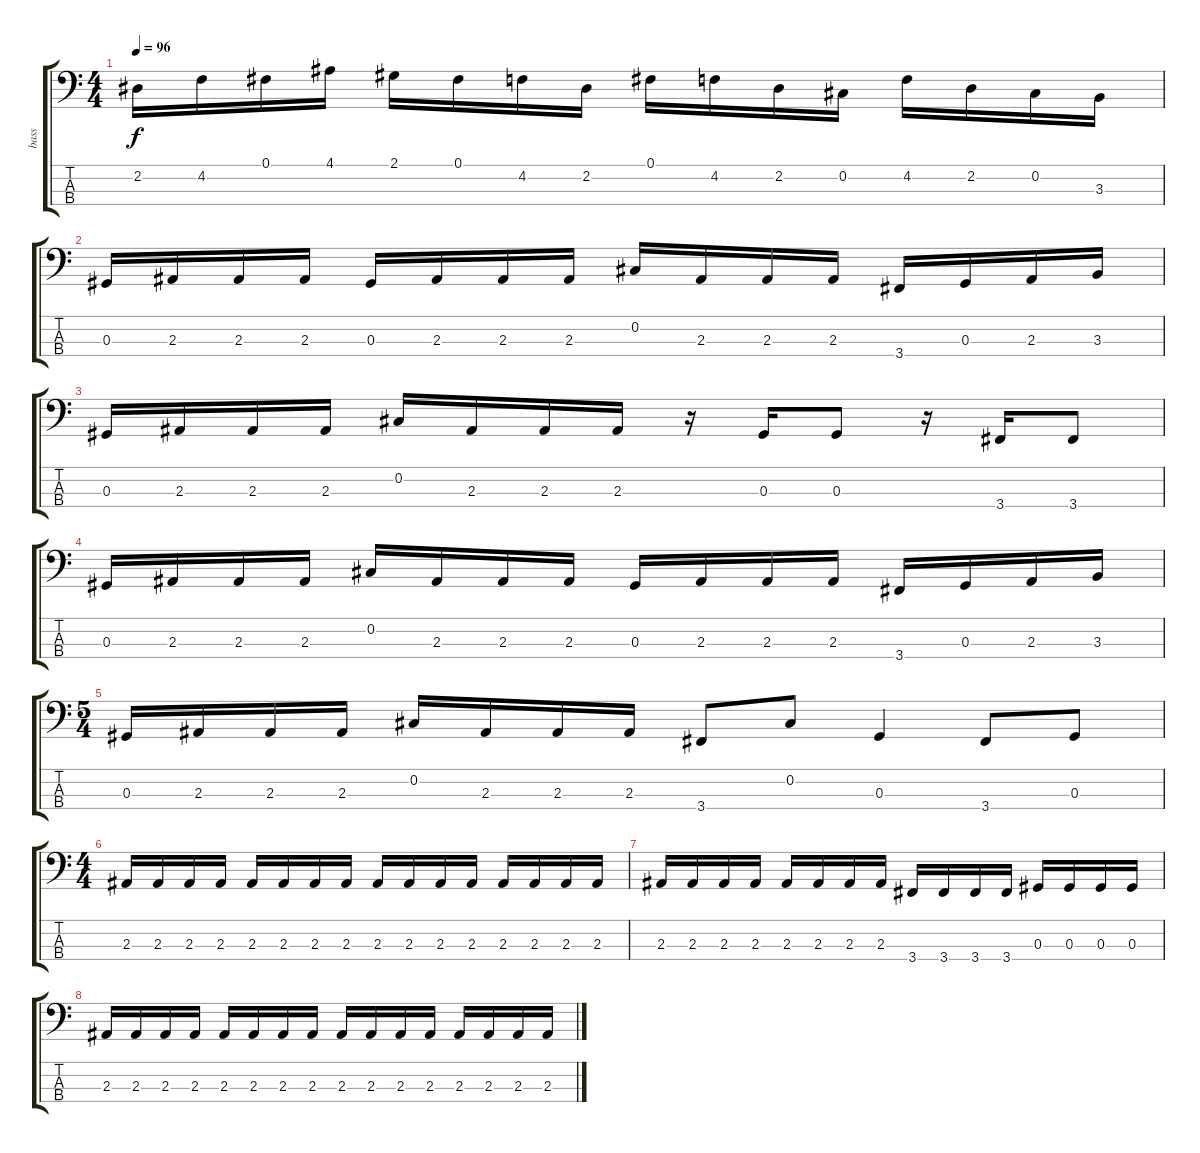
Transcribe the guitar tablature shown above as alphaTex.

\track ("bass" "bass") {instrument electricbasspick}
\staff {score tabs}
\tuning (Gb2 Db2 Ab1 Eb1) {hide}
\ts (4 4)
\tempo 96
\clef f4
\ks c
2.2.16{dy f} 4.2.16 0.1.16 4.1.16 2.1.16 0.1.16 4.2.16 2.2.16 0.1.16 4.2.16 2.2.16 0.2.16 4.2.16 2.2.16 0.2.16 3.3.16 |
0.3.16 2.3.16 2.3.16 2.3.16 0.3.16 2.3.16 2.3.16 2.3.16 0.2.16 2.3.16 2.3.16 2.3.16 3.4.16 0.3.16 2.3.16 3.3.16 |
0.3.16 2.3.16 2.3.16 2.3.16 0.2.16 2.3.16 2.3.16 2.3.16 r.16 0.3.16 0.3.8 r.16 3.4.16 3.4.8 |
0.3.16 2.3.16 2.3.16 2.3.16 0.2.16 2.3.16 2.3.16 2.3.16 0.3.16 2.3.16 2.3.16 2.3.16 3.4.16 0.3.16 2.3.16 3.3.16 |
\ts (5 4)
0.3.16 2.3.16 2.3.16 2.3.16 0.2.16 2.3.16 2.3.16 2.3.16 3.4.8 0.2.8 0.3.4 3.4.8 0.3.8 |
\ts (4 4)
2.3.16 2.3.16 2.3.16 2.3.16 2.3.16 2.3.16 2.3.16 2.3.16 2.3.16 2.3.16 2.3.16 2.3.16 2.3.16 2.3.16 2.3.16 2.3.16 |
2.3.16 2.3.16 2.3.16 2.3.16 2.3.16 2.3.16 2.3.16 2.3.16 3.4.16 3.4.16 3.4.16 3.4.16 0.3.16 0.3.16 0.3.16 0.3.16 |
2.3.16 2.3.16 2.3.16 2.3.16 2.3.16 2.3.16 2.3.16 2.3.16 2.3.16 2.3.16 2.3.16 2.3.16 2.3.16 2.3.16 2.3.16 2.3.16
